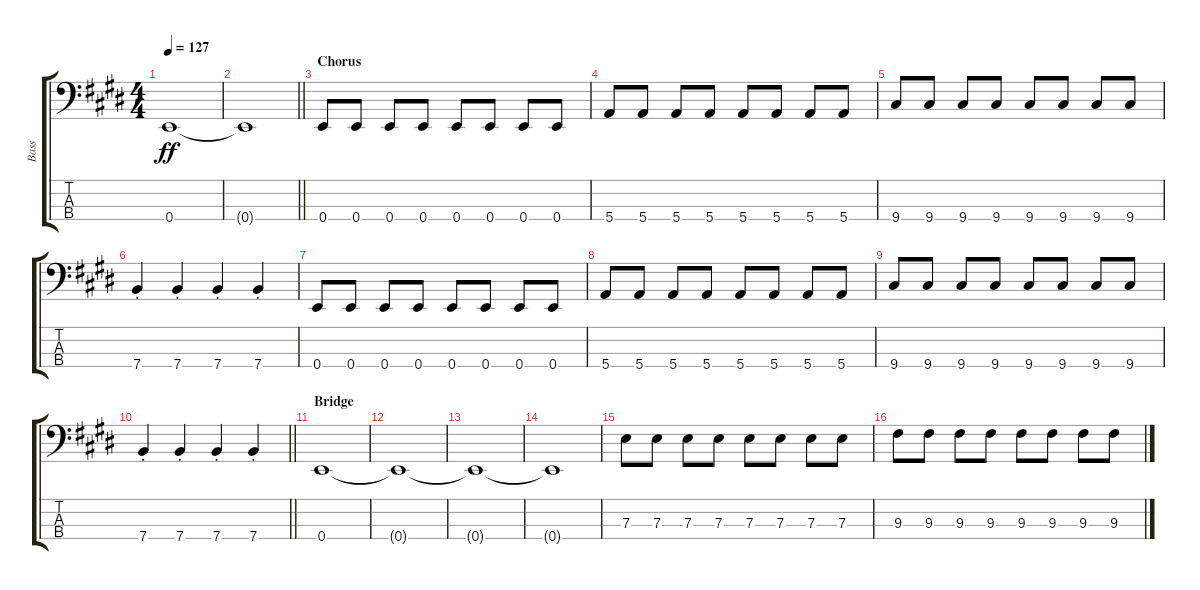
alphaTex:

\track ("Bass" "Bass") {instrument electricbassfinger}
\staff {score tabs}
\tuning (G2 D2 A1 E1) {hide}
\ts (4 4)
\tempo 127
\clef f4
\ks e
0.4.1{dy ff} |
\barLineRight lightlight
0.4{t}.1 |
\section ("" "Chorus")
0.4.8 0.4.8 0.4.8 0.4.8 0.4.8 0.4.8 0.4.8 0.4.8 |
5.4.8 5.4.8 5.4.8 5.4.8 5.4.8 5.4.8 5.4.8 5.4.8 |
9.4.8 9.4.8 9.4.8 9.4.8 9.4.8 9.4.8 9.4.8 9.4.8 |
7.4{st}.4 7.4{st}.4 7.4{st}.4 7.4{st}.4 |
0.4.8 0.4.8 0.4.8 0.4.8 0.4.8 0.4.8 0.4.8 0.4.8 |
5.4.8 5.4.8 5.4.8 5.4.8 5.4.8 5.4.8 5.4.8 5.4.8 |
9.4.8 9.4.8 9.4.8 9.4.8 9.4.8 9.4.8 9.4.8 9.4.8 |
\barLineRight lightlight
7.4{st}.4 7.4{st}.4 7.4{st}.4 7.4{st}.4 |
\section ("" "Bridge")
0.4.1 |
0.4{t}.1 |
0.4{t}.1 |
0.4{t}.1 |
7.3.8 7.3.8 7.3.8 7.3.8 7.3.8 7.3.8 7.3.8 7.3.8 |
9.3.8 9.3.8 9.3.8 9.3.8 9.3.8 9.3.8 9.3.8 9.3.8
